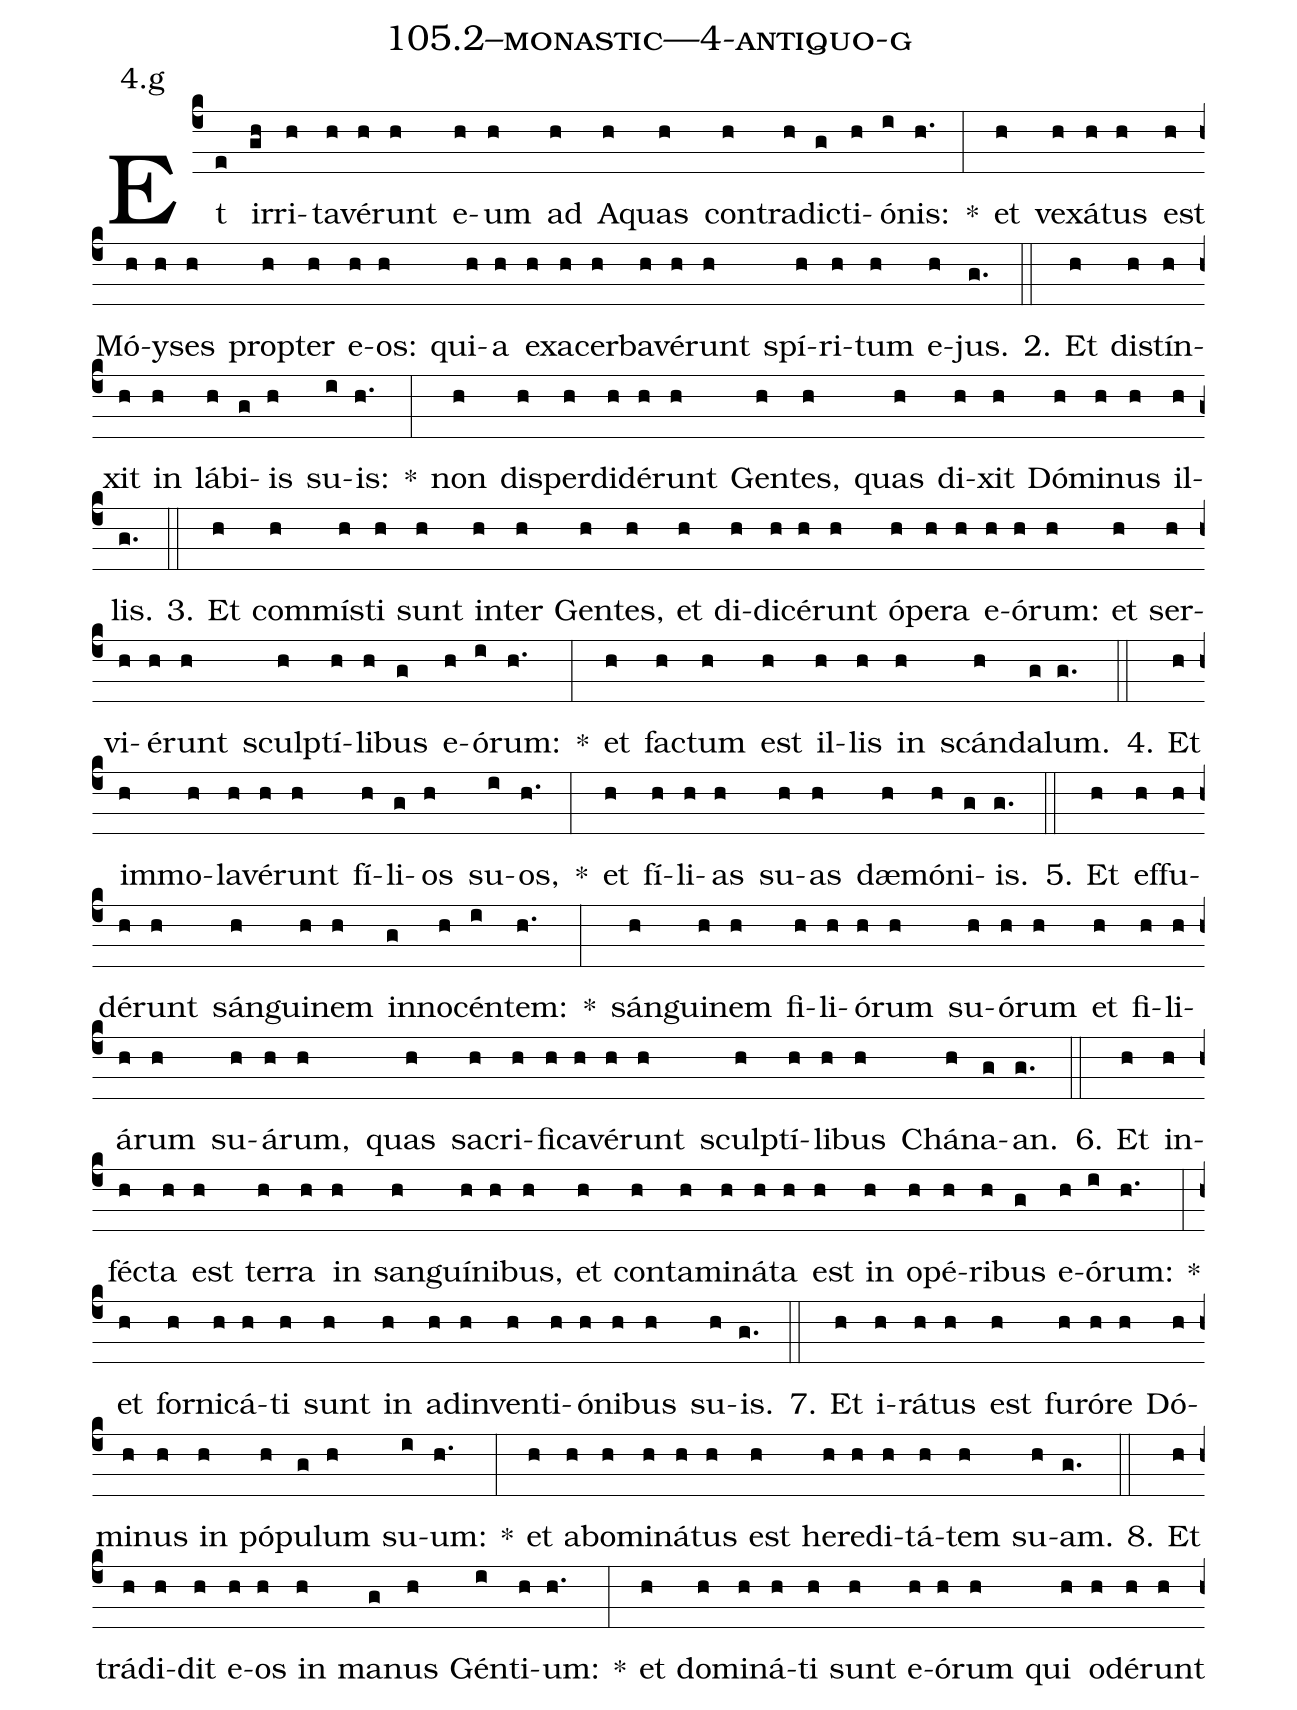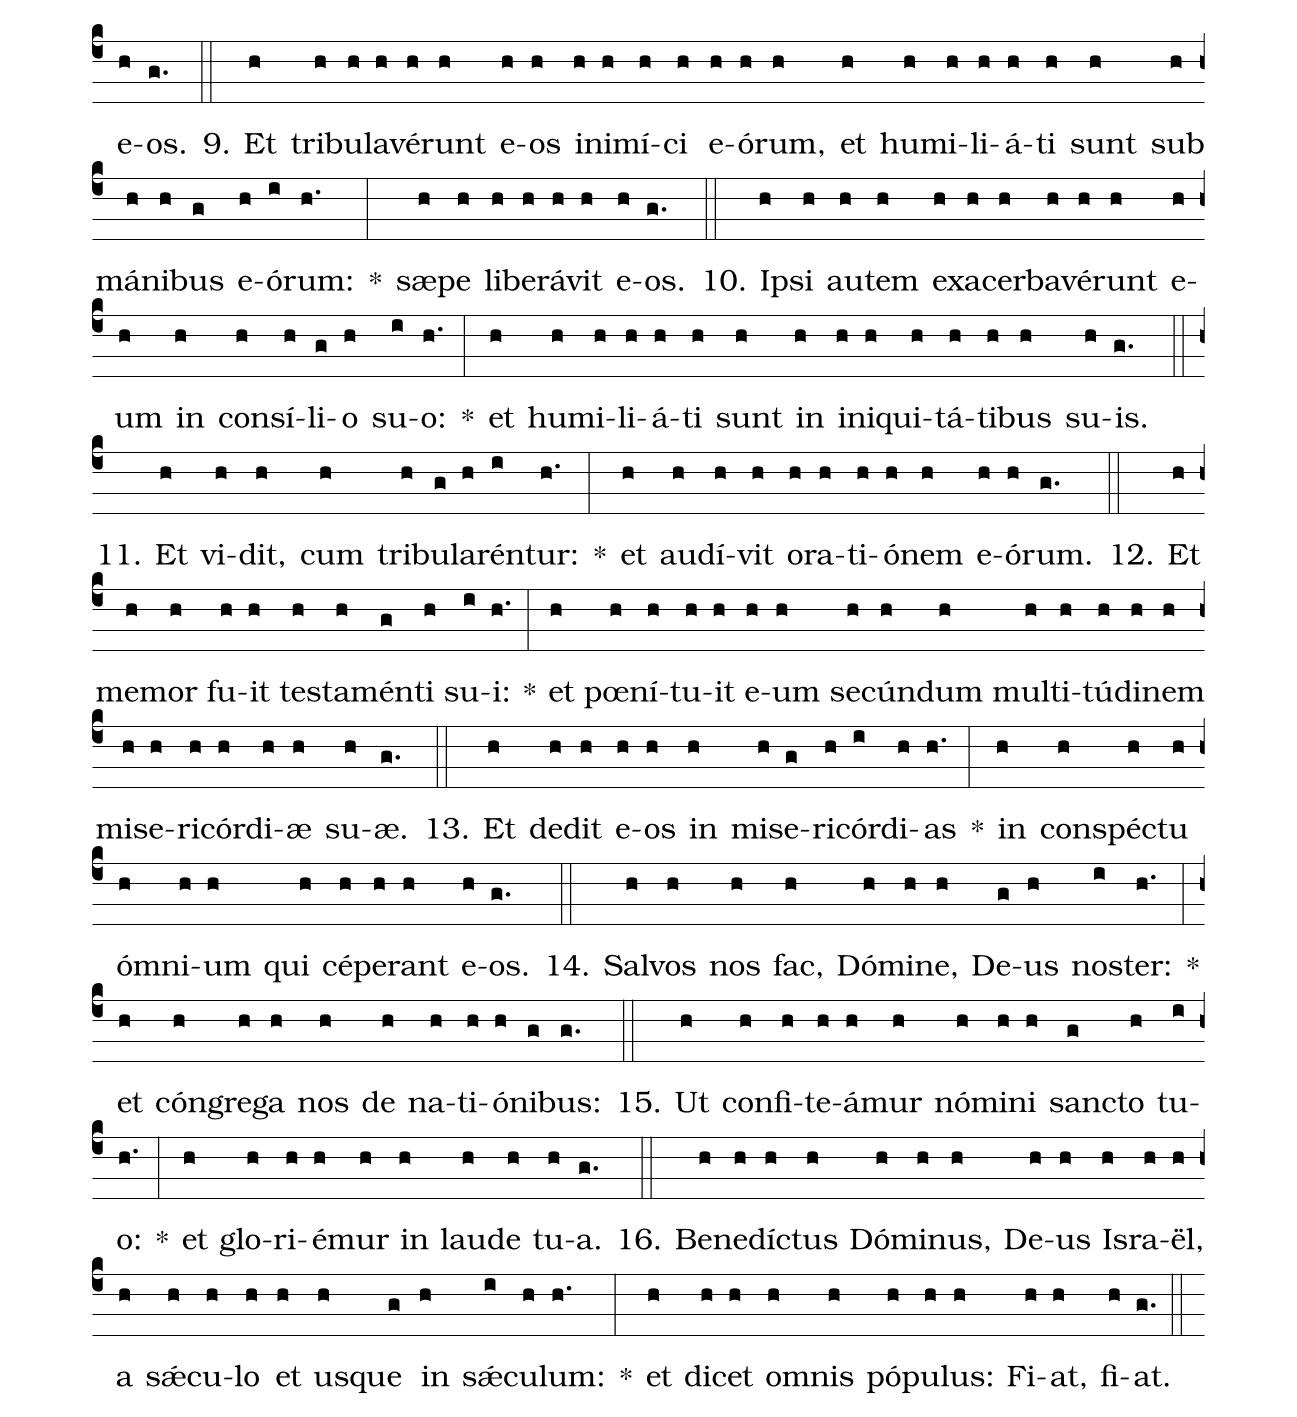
name: 105.2--monastic---4-antiquo-g;
annotation: 4.g;
%%
(c4)Et(e) ir(gh)ri(h)ta(h)vé(h)runt(h) e(h)um(h) ad(h) A(h)quas(h) con(h)tra(h)dic(g)ti(h)ó(i)nis:(h.) *(:) et(h) ve(h)xá(h)tus(h) est(h) Mó(h)y(h)ses(h) prop(h)ter(h) e(h)os:(h) qui(h)a(h) ex(h)a(h)cer(h)ba(h)vé(h)runt(h) spí(h)ri(h)tum(h) e(h)jus.(g.) (::)
2. Et(h) di(h)stín(h)xit(h) in(h) lá(h)bi(g)is(h) su(i)is:(h.) *(:) non(h) dis(h)per(h)di(h)dé(h)runt(h) Gen(h)tes,(h) quas(h) di(h)xit(h) Dó(h)mi(h)nus(h) il(h)lis.(g.) (::)
3. Et(h) com(h)mís(h)ti(h) sunt(h) in(h)ter(h) Gen(h)tes,(h) et(h) di(h)di(h)cé(h)runt(h) ó(h)pe(h)ra(h) e(h)ó(h)rum:(h) et(h) ser(h)vi(h)é(h)runt(h) sculp(h)tí(h)li(h)bus(g) e(h)ó(i)rum:(h.) *(:) et(h) fac(h)tum(h) est(h) il(h)lis(h) in(h) scán(h)da(g)lum.(g.) (::)
4. Et(h) im(h)mo(h)la(h)vé(h)runt(h) fí(h)li(g)os(h) su(i)os,(h.) *(:) et(h) fí(h)li(h)as(h) su(h)as(h) dæ(h)mó(h)ni(g)is.(g.) (::)
5. Et(h) ef(h)fu(h)dé(h)runt(h) sán(h)gui(h)nem(h) in(g)no(h)cén(i)tem:(h.) *(:) sán(h)gui(h)nem(h) fi(h)li(h)ó(h)rum(h) su(h)ó(h)rum(h) et(h) fi(h)li(h)á(h)rum(h) su(h)á(h)rum,(h) quas(h) sa(h)cri(h)fi(h)ca(h)vé(h)runt(h) sculp(h)tí(h)li(h)bus(h) Chá(h)na(g)an.(g.) (::)
6. Et(h) in(h)féc(h)ta(h) est(h) ter(h)ra(h) in(h) san(h)guí(h)ni(h)bus,(h) et(h) con(h)ta(h)mi(h)ná(h)ta(h) est(h) in(h) o(h)pé(h)ri(h)bus(g) e(h)ó(i)rum:(h.) *(:) et(h) for(h)ni(h)cá(h)ti(h) sunt(h) in(h) ad(h)in(h)ven(h)ti(h)ó(h)ni(h)bus(h) su(h)is.(g.) (::)
7. Et(h) i(h)rá(h)tus(h) est(h) fu(h)ró(h)re(h) Dó(h)mi(h)nus(h) in(h) pó(h)pu(g)lum(h) su(i)um:(h.) *(:) et(h) ab(h)o(h)mi(h)ná(h)tus(h) est(h) he(h)re(h)di(h)tá(h)tem(h) su(h)am.(g.) (::)
8. Et(h) trá(h)di(h)dit(h) e(h)os(h) in(h) ma(g)nus(h) Gén(i)ti(h)um:(h.) *(:) et(h) do(h)mi(h)ná(h)ti(h) sunt(h) e(h)ó(h)rum(h) qui(h) o(h)dé(h)runt(h) e(h)os.(g.) (::)
9. Et(h) tri(h)bu(h)la(h)vé(h)runt(h) e(h)os(h) in(h)i(h)mí(h)ci(h) e(h)ó(h)rum,(h) et(h) hu(h)mi(h)li(h)á(h)ti(h) sunt(h) sub(h) má(h)ni(h)bus(g) e(h)ó(i)rum:(h.) *(:) sæ(h)pe(h) li(h)be(h)rá(h)vit(h) e(h)os.(g.) (::)
10. Ip(h)si(h) au(h)tem(h) ex(h)a(h)cer(h)ba(h)vé(h)runt(h) e(h)um(h) in(h) con(h)sí(h)li(g)o(h) su(i)o:(h.) *(:) et(h) hu(h)mi(h)li(h)á(h)ti(h) sunt(h) in(h) in(h)i(h)qui(h)tá(h)ti(h)bus(h) su(h)is.(g.) (::)
11. Et(h) vi(h)dit,(h) cum(h) tri(h)bu(g)la(h)rén(i)tur:(h.) *(:) et(h) au(h)dí(h)vit(h) o(h)ra(h)ti(h)ó(h)nem(h) e(h)ó(h)rum.(g.) (::)
12. Et(h) me(h)mor(h) fu(h)it(h) tes(h)ta(h)mén(g)ti(h) su(i)i:(h.) *(:) et(h) pœ(h)ní(h)tu(h)it(h) e(h)um(h) se(h)cún(h)dum(h) mul(h)ti(h)tú(h)di(h)nem(h) mi(h)se(h)ri(h)cór(h)di(h)æ(h) su(h)æ.(g.) (::)
13. Et(h) de(h)dit(h) e(h)os(h) in(h) mi(h)se(g)ri(h)cór(i)di(h)as(h.) *(:) in(h) con(h)spéc(h)tu(h) óm(h)ni(h)um(h) qui(h) cé(h)pe(h)rant(h) e(h)os.(g.) (::)
14. Sal(h)vos(h) nos(h) fac,(h) Dó(h)mi(h)ne,(h) De(g)us(h) nos(i)ter:(h.) *(:) et(h) cón(h)gre(h)ga(h) nos(h) de(h) na(h)ti(h)ó(h)ni(g)bus:(g.) (::)
15. Ut(h) con(h)fi(h)te(h)á(h)mur(h) nó(h)mi(h)ni(h) sanc(g)to(h) tu(i)o:(h.) *(:) et(h) glo(h)ri(h)é(h)mur(h) in(h) lau(h)de(h) tu(h)a.(g.) (::)
16. Be(h)ne(h)díc(h)tus(h) Dó(h)mi(h)nus,(h) De(h)us(h) Is(h)ra(h)ël,(h) a(h) sǽ(h)cu(h)lo(h) et(h) us(h)que(g) in(h) sǽ(i)cu(h)lum:(h.) *(:) et(h) di(h)cet(h) om(h)nis(h) pó(h)pu(h)lus:(h) Fi(h)at,(h) fi(h)at.(g.) (::)
